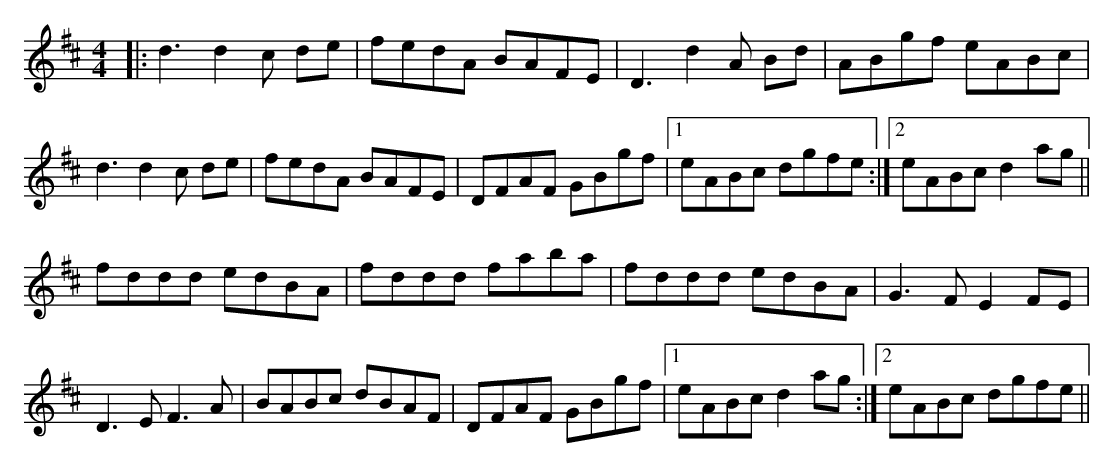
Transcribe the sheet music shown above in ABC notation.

X:1
M:4/4
K:D
|:d3 d2 c de|fedA BAFE|D3 d2 A Bd|ABgf eABc|
d3 d2 c de|fedA BAFE|DFAF GBgf|1 eABc dgfe:|2 eABc d2 ag||
fddd edBA|fddd faba|fddd edBA|G3 F E2 FE|
D3 E F3 A|BABc dBAF|DFAF GBgf|1 eABc d2 ag:|2 eABc dgfe||
